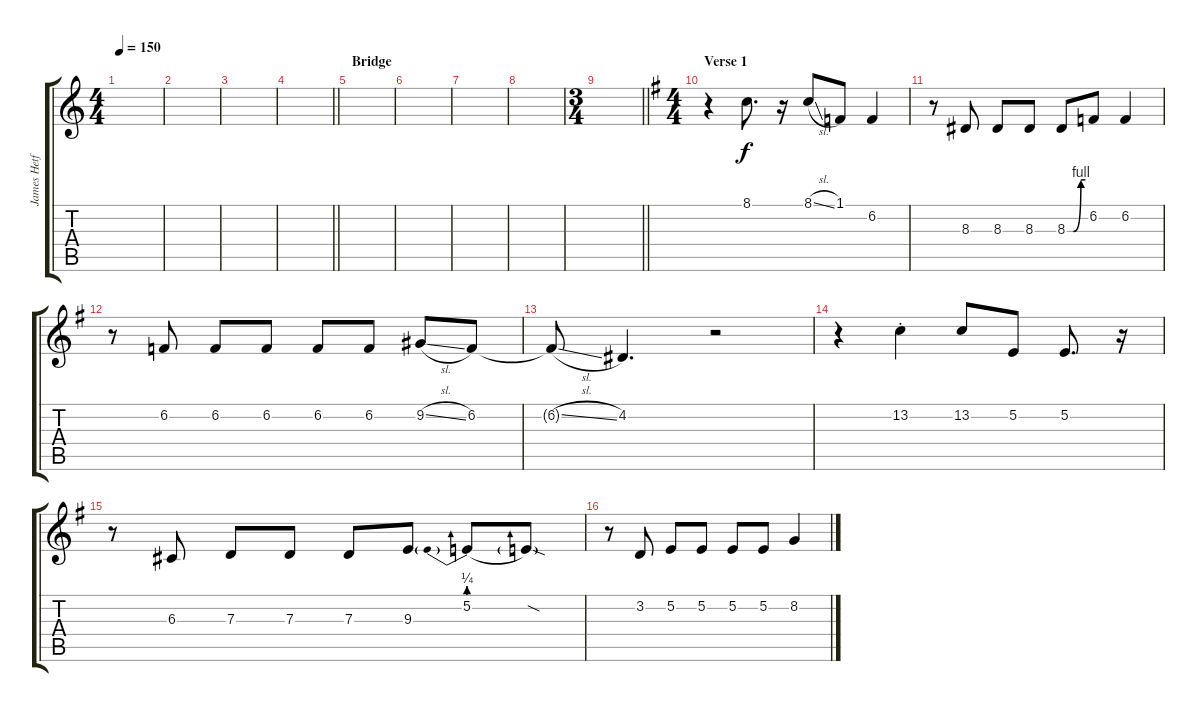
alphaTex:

\track ("James Hetfield [V]" "James Hetf") {instrument violin}
\staff {score tabs}
\tuning (E4 B3 G3 D3 A2 E2) {hide}
\ts (4 4)
\tempo 150
\clef g2
\ks c
|
|
|
\barLineRight lightlight
|
\section ("" "Bridge")
|
|
|
|
\ts (3 4)
\barLineRight lightlight
|
\ts (4 4)
\section ("" "Verse 1")
\ks g
r.4 8.1.8{d} r.16 8.1{sl}.8 1.1.8 6.2.4 |
r.8 8.3.8 8.3.8 8.3.8 8.3{be (custom 0 0 20 0 45 4 60 4)}.8 6.2.8 6.2.4 |
r.8 6.2.8 6.2.8 6.2.8 6.2.8 6.2.8 9.2{sl}.8 6.2.8 |
6.2{sl t}.8 4.2.4{d} r.2 |
r.4 13.2{st}.4 13.2.8 5.2.8 5.2.8{d} r.16 |
r.8 6.3.8 7.3.8 7.3.8 7.3.8 9.3.8 5.2{be (prebend 0 1 60 1)}.8 5.2{sod t}.8 |
r.8 3.2.8 5.2.8 5.2.8 5.2.8 5.2.8 8.2.4
